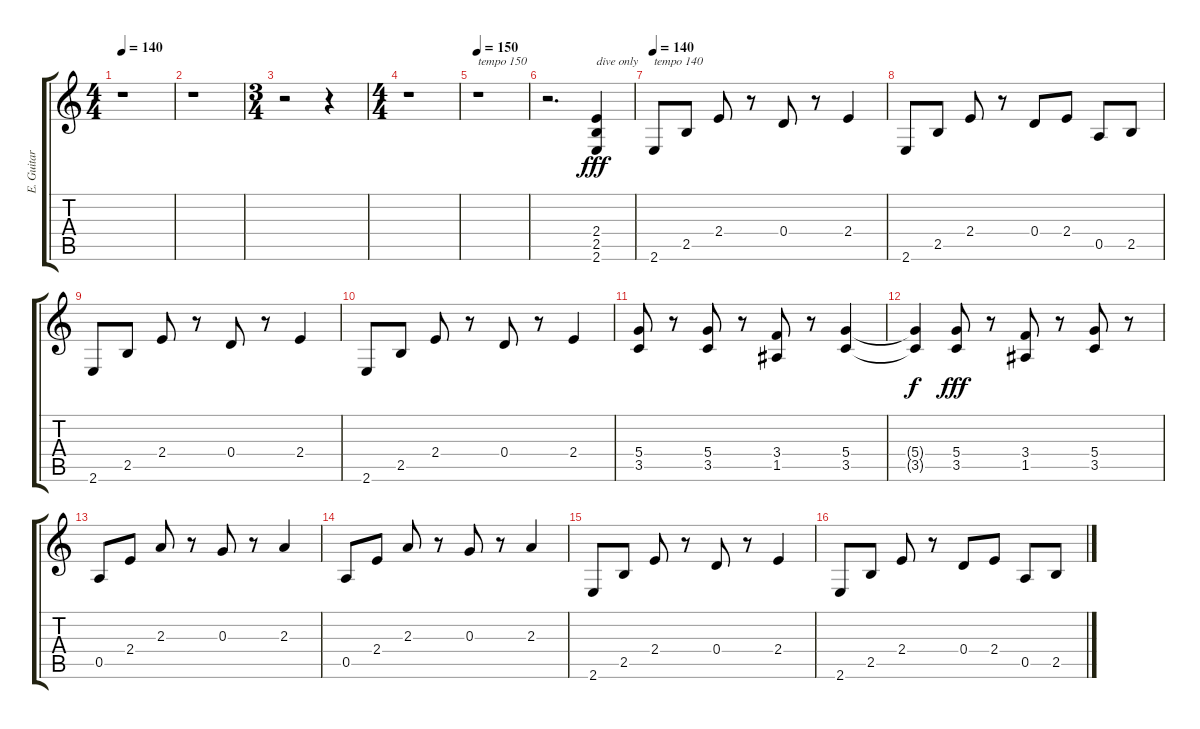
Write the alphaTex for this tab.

\track ("E. Guitar 4" "E. Guitar ") {instrument distortionguitar}
\staff {score tabs}
\tuning (E4 B3 G3 D3 A2 D2) {hide}
\ts (4 4)
\tempo 140
\clef g2
\ks c
r.1{dy f} |
r.1 |
\ts (3 4)
r.2 r.4 |
\ts (4 4)
r.1 |
\tempo 150
r.1{txt "tempo 150"} |
r.2{d} (2.4 2.5 2.6).4{txt "dive only" dy fff} |
\tempo 140
2.6.8{txt "tempo 140"} 2.5.8 2.4.8 r.8 0.4.8 r.8 2.4.4 |
2.6.8 2.5.8 2.4.8 r.8 0.4.8 2.4.8 0.5.8 2.5.8 |
2.6.8 2.5.8 2.4.8 r.8 0.4.8 r.8 2.4.4 |
2.6.8 2.5.8 2.4.8 r.8 0.4.8 r.8 2.4.4 |
(5.4 3.5).8 r.8 (5.4 3.5).8 r.8 (3.4 1.5).8 r.8 (5.4 3.5).4 |
(5.4{t} 3.5{t}).4{dy f} (5.4 3.5).8{dy fff} r.8 (3.4 1.5).8 r.8 (5.4 3.5).8 r.8 |
0.5.8 2.4.8 2.3.8 r.8 0.3.8 r.8 2.3.4 |
0.5.8 2.4.8 2.3.8 r.8 0.3.8 r.8 2.3.4 |
2.6.8 2.5.8 2.4.8 r.8 0.4.8 r.8 2.4.4 |
2.6.8 2.5.8 2.4.8 r.8 0.4.8 2.4.8 0.5.8 2.5.8
